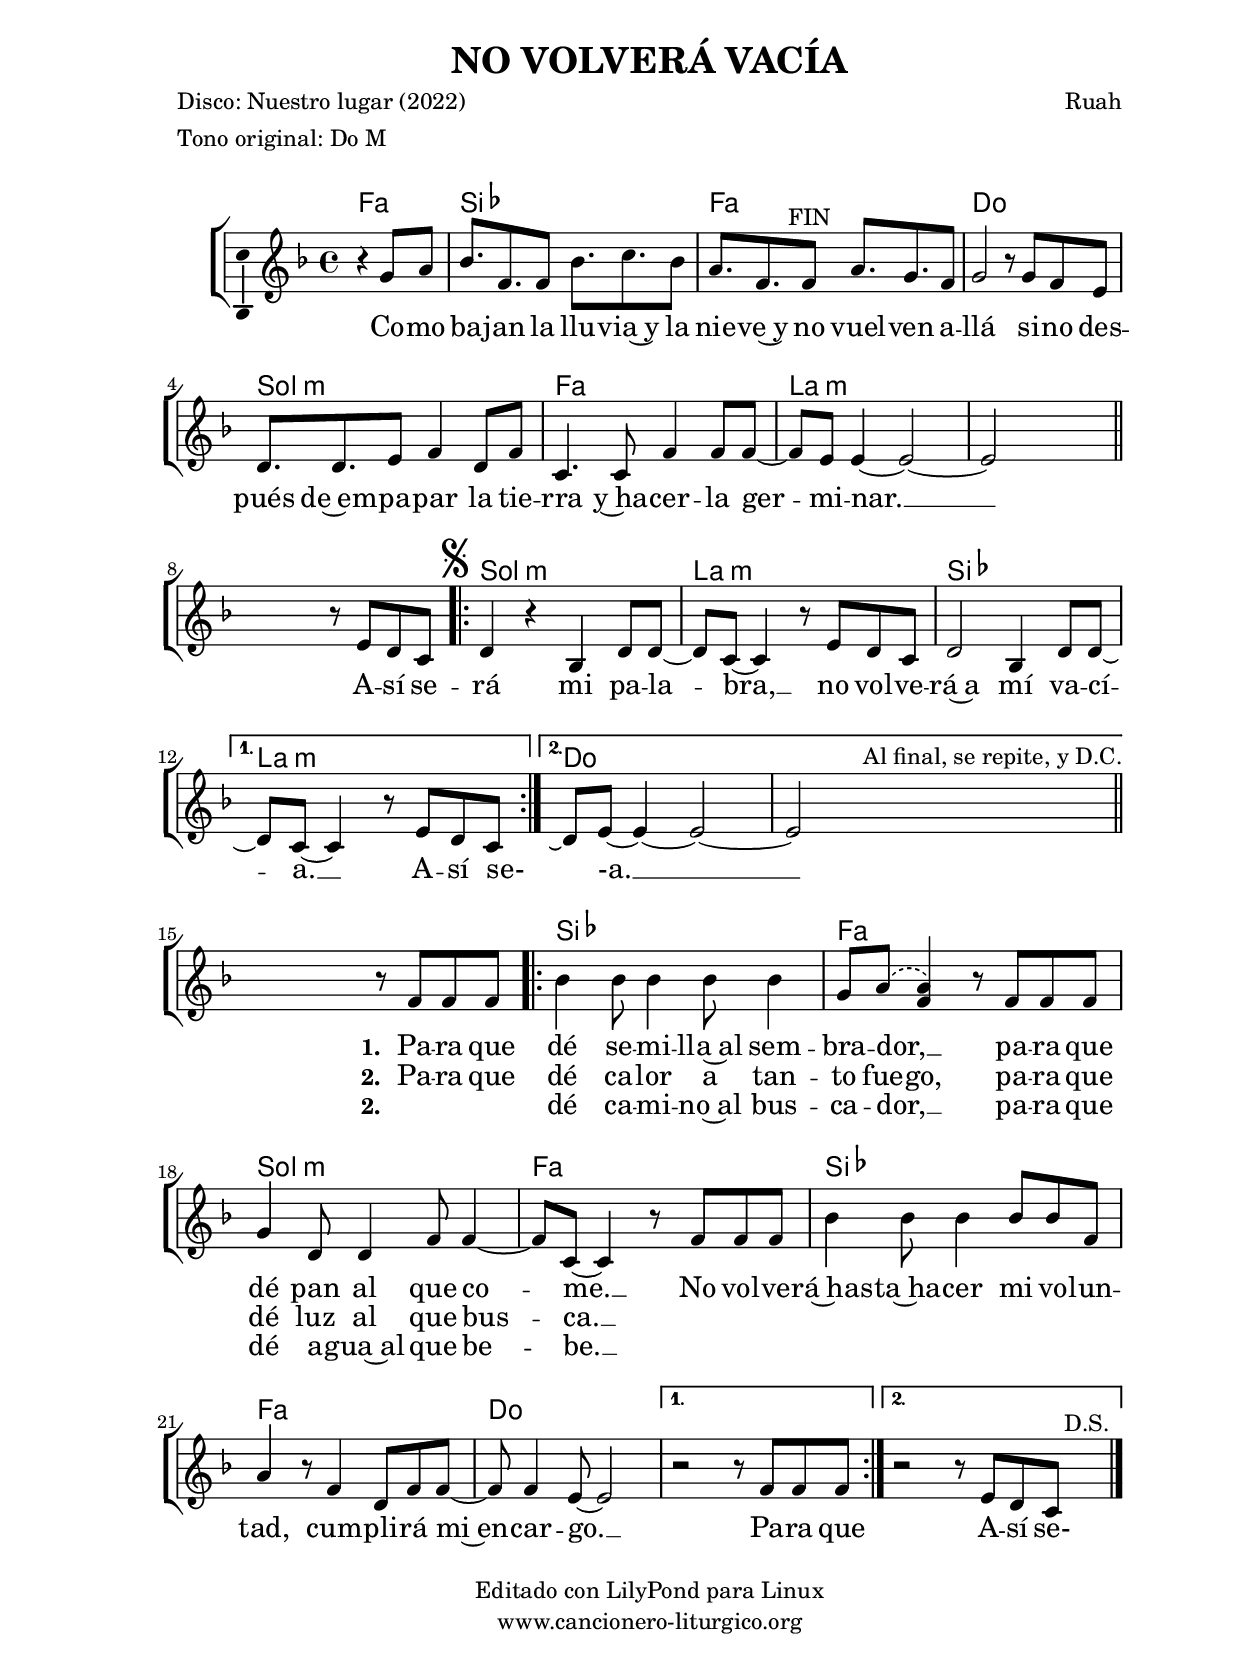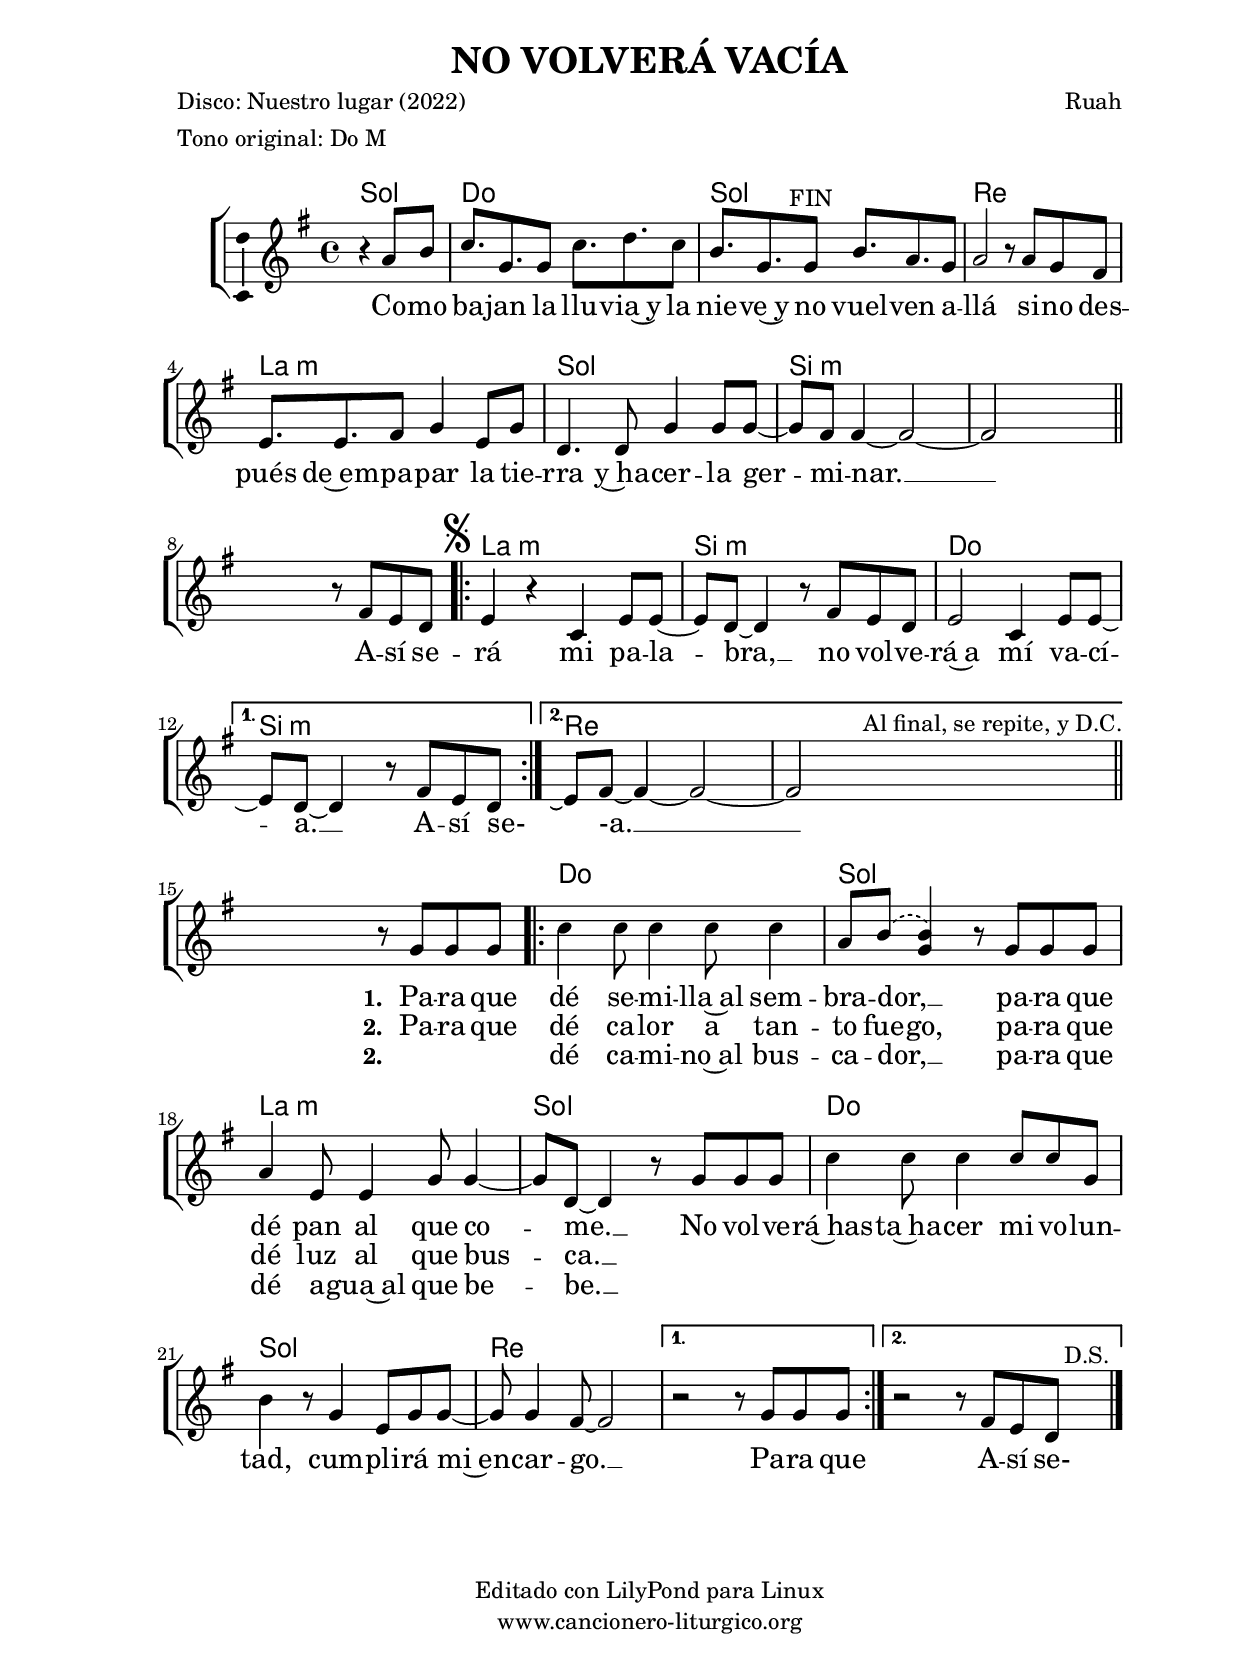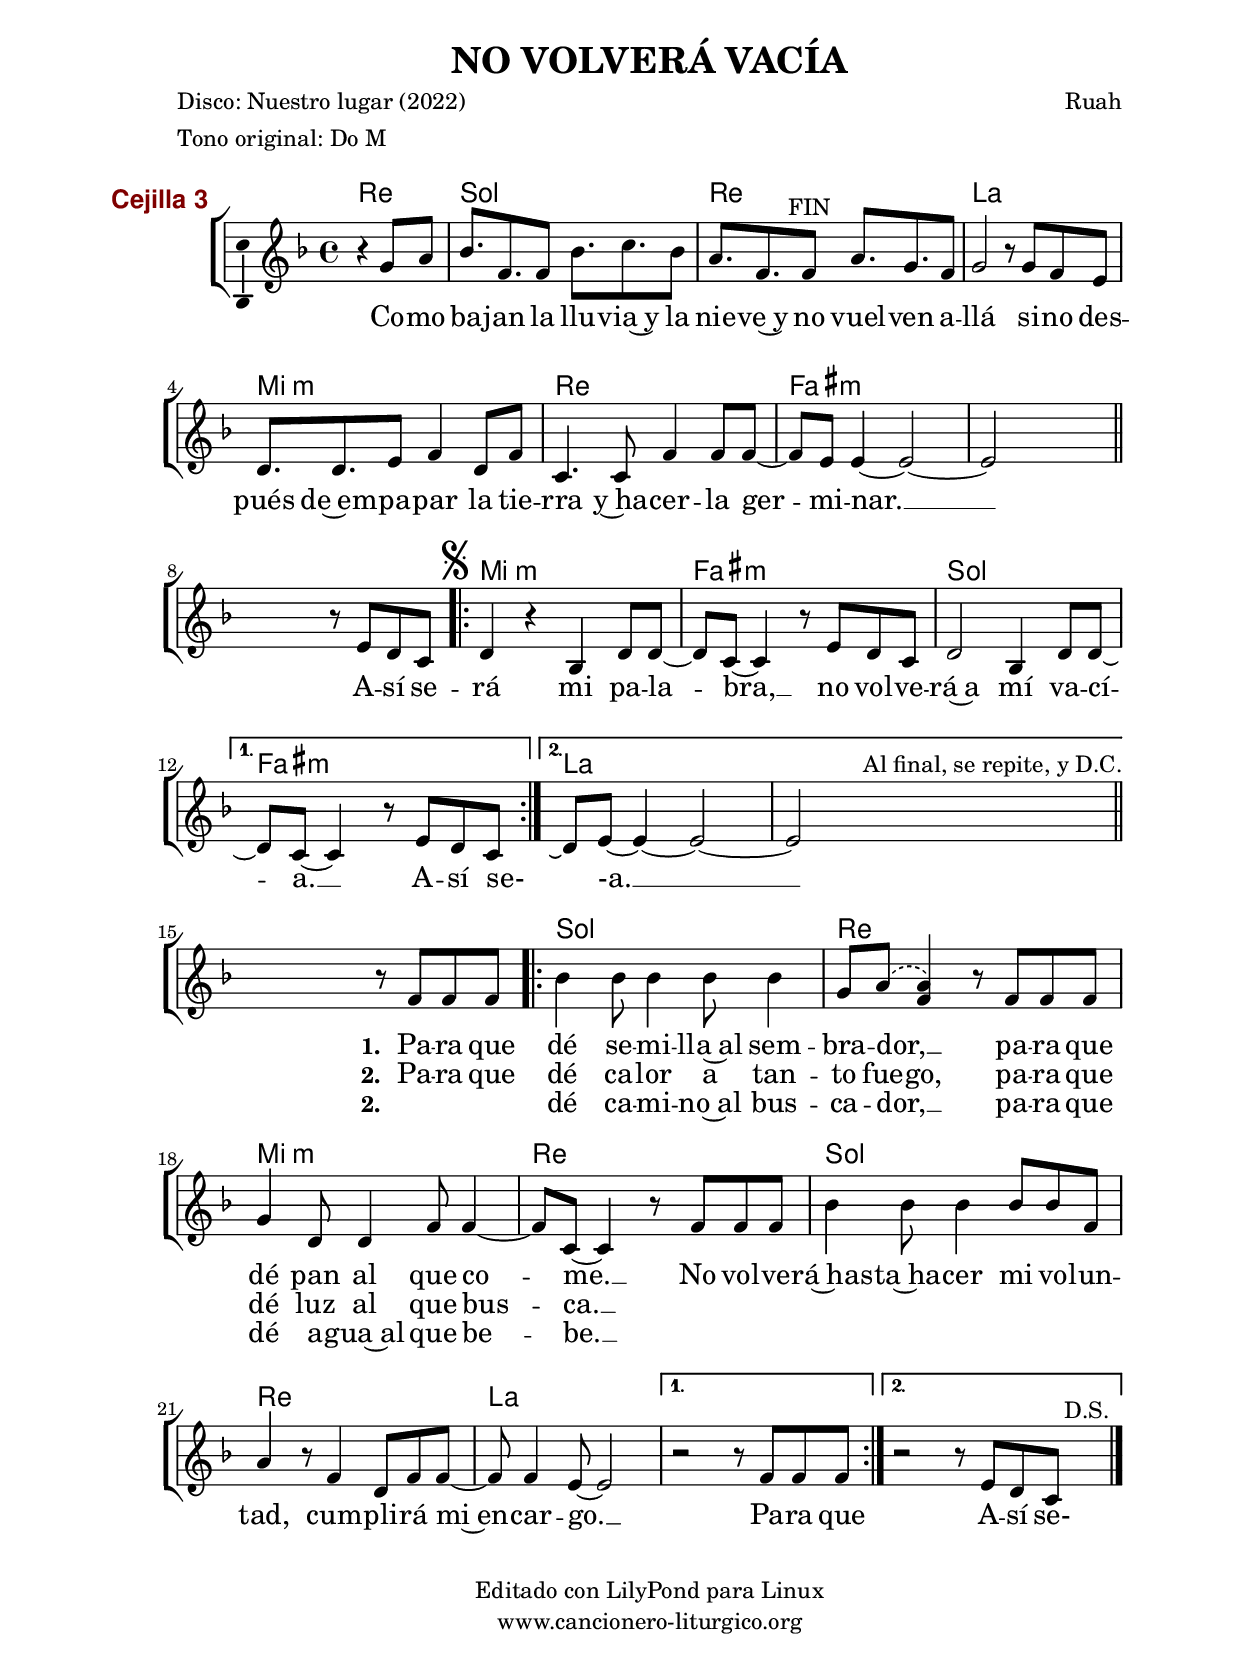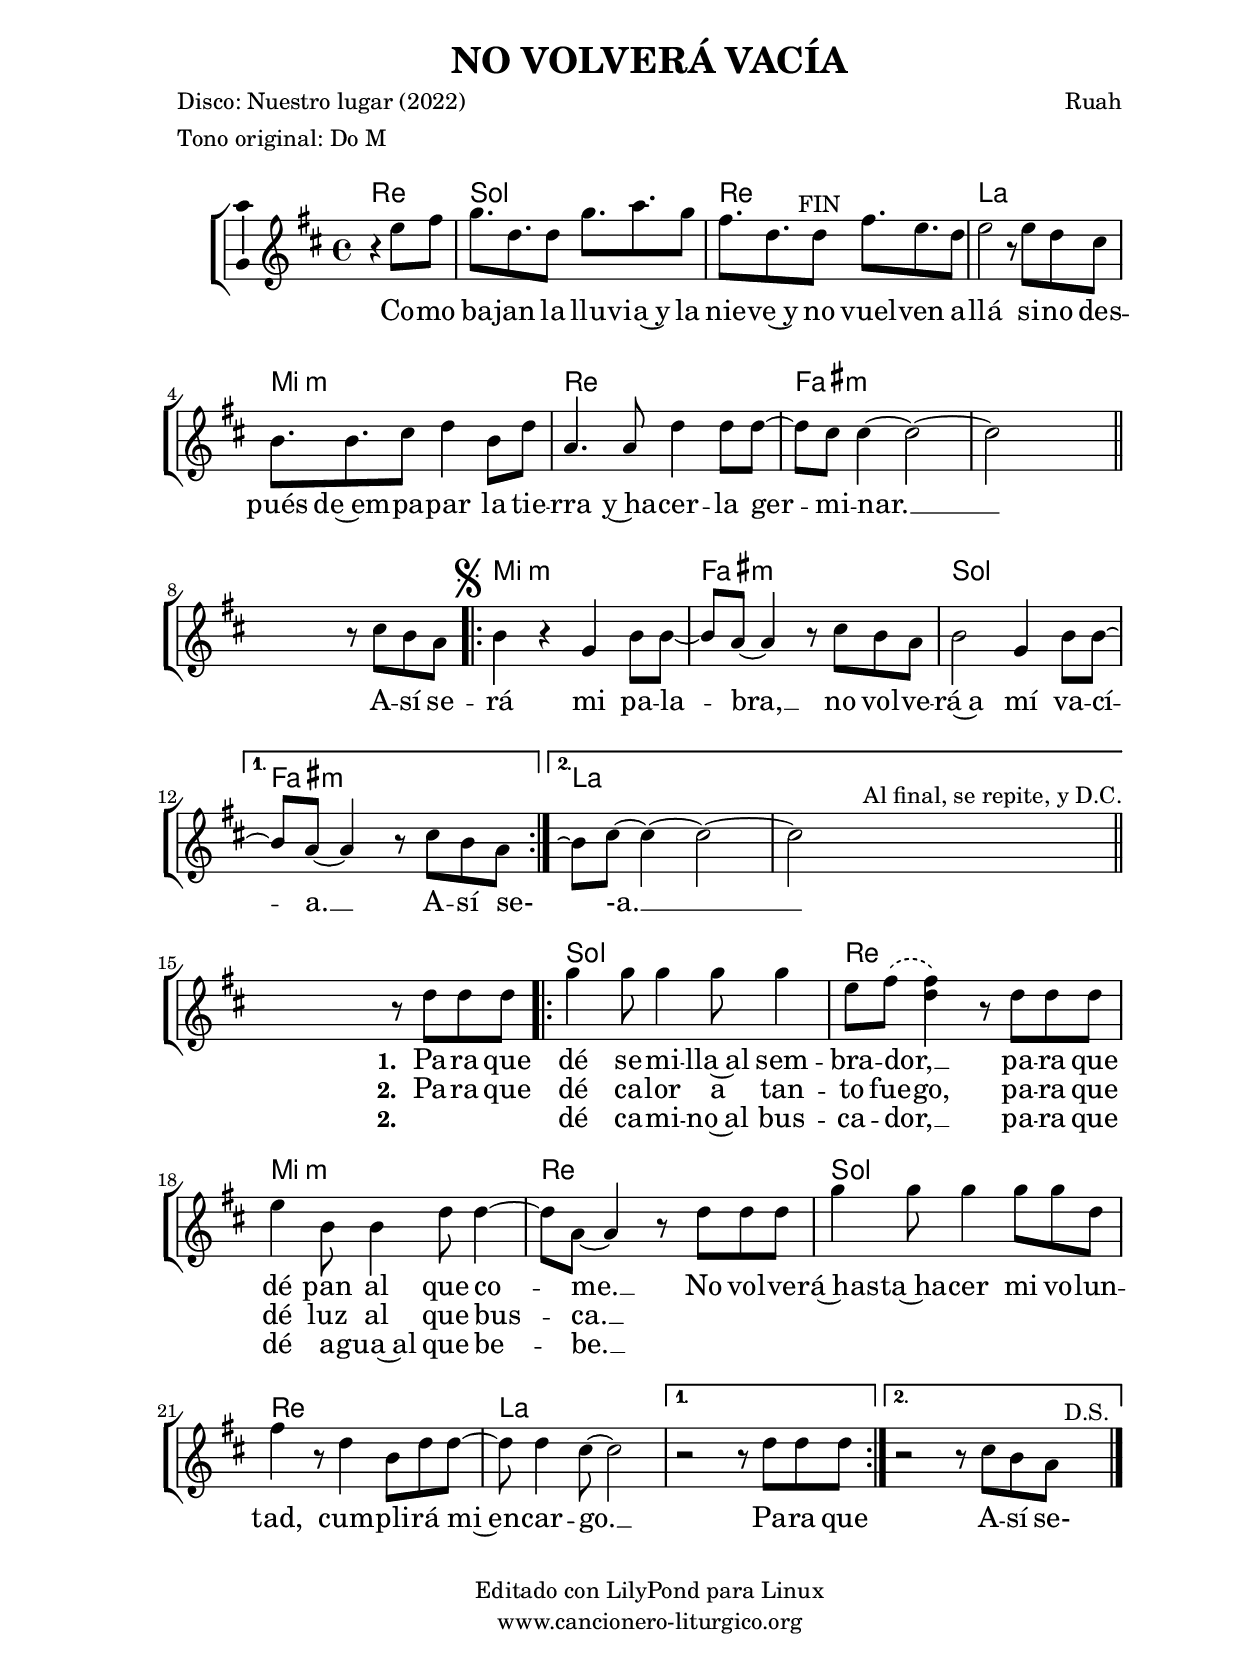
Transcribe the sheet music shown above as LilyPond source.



%versión de lilypond para la que se ha escrito esta partitura:
\version "2.16.0"

	%Tamaño papel
	#(set-default-paper-size "a4")
	%Tamaño partitura
	#(set-global-staff-size 20)
	%No responde al pulsar sobre una nota
	#(ly:set-option 'point-and-click #f)

%parámetros del encabezamiento:
\header {
	title = "NO VOLVERÁ VACÍA"
	subtitle = ""
	composer = "Ruah"
	poet = "Disco: Nuestro lugar (2022)"
	meter = "Tono original: Do M"
	arranger = ""
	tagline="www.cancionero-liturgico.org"
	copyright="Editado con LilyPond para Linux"
	tiempo = ""
	usos = "Comunión"
	letra = ""
	}

%parámetros asociados al papel:
\paper  {
	oddHeaderMarkup = \markup {\fill-line { \on-the-fly #not-first-page \fromproperty #'header:title \on-the-fly #not-first-page \fromproperty #'header:composer }}
	evenHeaderMarkup = \markup {\fill-line { \fromproperty #'header:composer \fromproperty #'header:title }}
	#(set-paper-size "a4")
	print-page-number = ##f
	first-page-number = 1
	print-first-page-number = ##f
%	head-separation = 3.0 \cm
	top-margin = 2.0 \cm
	bottom-margin = 0.5\cm
%	bottom-margin = -0.5\cm
	left-margin = 3.0 \cm
	line-width = 16.0 \cm 
	indent = 8\mm
	interscoreline = 2.\mm
	between-system-space = 15\mm
%	para que las partituras no llenen la hoja:
	ragged-bottom = ##t
%	idem para la última hoja:
	ragged-last-bottom = ##f
%	para que las partituras llenen el ancho del papel:
	ragged-last = ##f
	after-title-space = 2.5 \cm
page-count=1
%system-count=7

	%Flexible Vertical Spacing
%	markup-markup-spacing =
%	#'((basic-distance . 15) (minimum-distance . 15) (padding . 3))
	markup-system-spacing =
	#'((basic-distance . 15) (minimum-distance . 15) (padding . 3))
	system-system-spacing =
	#'((basic-distance . 15) (minimum-distance . 15) (padding . 3))
	score-system-spacing =
	#'((basic-distance . 15) (minimum-distance . 15) (padding . 5))
%	top-system-spacing = % header
%	#'((basic-distance . 8) (minimum-distance . 0) (padding . 0))
%	top-markup-spacing =
%	#'((basic-distance . 20) (minimum-distance . 20) (padding . 0))
	last-bottom-spacing = % footer
	#'((basic-distance . 5) (minimum-distance . 5) (padding . 0))
%	score-markup-spacing =
%	#'((basic-distance . 16) (minimum-distance . 13) (padding . 0))

	}


%parámetros que afectan a toda la partitura:
global =  {
	%clave de sol (G):
	\clef G
	%armadura:
	\transpose c f
	\key c \major
	\tempo 4=126
	\set Score.tempoHideNote = ##t
	}


acordes = {
	\italianChords
	\chordmode {
	\transpose c f
{

c2
f1 c g d:m c e:m e2:m
s2

s2
s2
\repeat volta 2 {
d1:m e:m f
}
\alternative {
{
e1:m
}
{
g1 g2
s2
}
}

s2
s2


\repeat volta 2 {
f1 c d:m c f c g
}
\alternative {
{
g1
}
{
g1
}
}


	}
	}
}

melodia = 
%%%https://www.youtube.com/watch?v=xOPhxWQmOgY
	\transpose c f
{
	\relative c'{
	\time 4/4

\phrasingSlurDashed

\partial2
r4 d8 e
f8. c c8 f8. g f8
e8. c^"     FIN" c8 e8. d c8
d2 r8 d8 c b
a8. a b8 c4 a8 c
g4. g8 c4 c8 c~
c8 b b4~b2~
b2 s2 

\bar "||"
\break

s2 r8 b8 a g
\mark \markup { \musicglyph #"scripts.segno" }
\repeat volta 2 {
a4 r4 f4 a8 a~
a8 g~g4 r8 b8 a g
a2 f4 a8 a~
}
\alternative {
{
a8 g~g4 r8 b8 a g
}
{
a8 \repeatTie b~b4~b2~
b2 s2^"Al final, se repite, y D.C."
}
}

\bar "||"
\break

s2
r8 c8 c c
\repeat volta 2 {
f4 f8 f4 f8 f4
d8 e  ^\(<e c>4\) r8 c8 c c
d4 a8 a4 c8 c4~
c8 g~g4 r8 c8 c c
f4 f8 f4 f8 f c
e4 r8 c4 a8 c c~
c8 c4 b8~b2
}
\alternative {
{
r2 r8 c8 c c
}
{
r2 r8 b8 a g^"   D.S.  "

}
}

\bar "|."
	}
	}


texto = \lyricmode {

Co -- mo ba -- jan la llu -- via~y la nie -- ve~y no vuel -- ven a -- llá
si -- no des -- pués de~em -- pa -- par la tie -- rra y~ha -- cer -- la ger -- mi -- nar. __

A -- sí se -- rá mi pa -- la -- bra, __ no vol -- ve -- rá~a mí va -- cí -- a. __
A -- sí se-
" " -a. __

\set stanza =#"1. "
Pa -- ra que dé se -- mi -- lla~al sem -- bra -- dor, __ _ pa -- ra que dé pan al que co -- me. __
No vol -- ve -- rá~has -- ta~ha -- cer mi vo -- lun -- tad, cum -- pli -- rá mi~en -- car -- go. __
Pa -- ra que
A -- sí se-

	}

textodos = \lyricmode {

\skip4 \skip4 \skip4 \skip4 \skip4 \skip4 \skip4 \skip4 \skip4 \skip4
\skip4 \skip4 \skip4 \skip4 \skip4 \skip4 \skip4 \skip4 \skip4 \skip4
\skip4 \skip4 \skip4 \skip4 \skip4 \skip4 \skip4 \skip4 \skip4 \skip4
\skip4 \skip4 \skip4 \skip4 \skip4 \skip4 \skip4 \skip4 \skip4 \skip4
\skip4 \skip4 \skip4 \skip4 \skip4 \skip4 \skip4 \skip4 \skip4 \skip4
\skip4 \skip4

\set stanza =#"2. "
Pa -- ra que dé ca -- lor a tan -- to fue -- go, pa -- ra que dé luz al que bus -- ca. __

	}

textotres = \lyricmode {

\skip4 \skip4 \skip4 \skip4 \skip4 \skip4 \skip4 \skip4 \skip4 \skip4
\skip4 \skip4 \skip4 \skip4 \skip4 \skip4 \skip4 \skip4 \skip4 \skip4
\skip4 \skip4 \skip4 \skip4 \skip4 \skip4 \skip4 \skip4 \skip4 \skip4
\skip4 \skip4 \skip4 \skip4 \skip4 \skip4 \skip4 \skip4 \skip4 \skip4
\skip4 \skip4 \skip4 \skip4 \skip4 \skip4 \skip4 \skip4 \skip4 \skip4
\skip4 \skip4

\set stanza =#"2. "
"  " "  " "  " dé ca -- mi -- no~al bus -- ca -- dor, __ _ pa -- ra que dé a -- gua~al que be -- be. __

}

acordesStaff = \context ChordNames = acordesStaff <<
	\set chordChanges = ##t
	\acordes
	>>


%%%%%%%%%%%%%%%%%%%%%%%%%%%%%%%%%%% CEJILLA %%%%%%%%%%%%%%%%%%%%%%%%%%%%%%%%%%%
acordescejilla = {
%%%	\override ChordNames.ChordName #'font-size = #-1
%%%	\override ChordNames.ChordName #'font-series = #'bold
	\transpose f d {
		\acordes
		}
	}

acordescejillaStaff = \context ChordNames = acordescejillaStaff <<
	\set Staff.instrumentName = \markup \with-color #darkred \larger \bold \sans "Cejilla 3"
	\set chordChanges = ##t
	\acordescejilla
	>>
%%%%%%%%%%%%%%%%%%%%%%%%%%%%%%%%%%% CEJILLA %%%%%%%%%%%%%%%%%%%%%%%%%%%%%%%%%%%


vozStaff = \context Voice = vozStaff
\with {\consists "Ambitus_engraver"}
<<
%	\set Staff.instrumentName = ""
%	\set Staff.shortInstrumentName = ""
%	\set Staff.midiInstrument = #"clarinet"
%	\set Staff.midiInstrument = #"cello"
%	\set Staff.midiInstrument = #"flute"
	\set Staff.midiInstrument = #"electric guitar (jazz)"
%	\set Staff.midiInstrument = #"english horn"
%	\set Staff.midiInstrument = #"violin"
%	\set Staff.midiInstrument = #"glockenspiel"
	\set Staff.midiMinimumVolume = #0.7
	\set Staff.midiMaximumVolume = #0.9
	\global
	\melodia
	>>

textoStaff = \context Lyrics = textoStaff <<
	\lyricsto vozStaff \texto
	>>

textodosStaff = \context Lyrics = textodosStaff <<
	\lyricsto vozStaff \textodos
	>>

textotresStaff = \context Lyrics = textotresStaff <<
	\lyricsto vozStaff \textotres
	>>


\book {
	\score {
		\context ChoirStaff {
			\override StaffGroup.SystemStartBracket #'collapse-height = #1
			\override Score.SystemStartBar #'collapse-height = #1
			<<
			\acordesStaff
			\vozStaff
			\textoStaff
			\textodosStaff
			\textotresStaff
			>>
			}
		\layout {
	    		\context {
				\Lyrics
				\override LyricText #'font-size = #2
				}
	   		 \context {
				\Score
				\override StaffSymbol #'staff-space = #(magstep +3)
				}
			}
		}
	\score {
		\unfoldRepeats
		\context ChoirStaff {
			<<
			\acordesStaff
			\vozStaff
			>>
			}
		\midi {
	  		\context {
	  			\Score
				tempoWholesPerMinute = #(ly:make-moment 70 4)
				}
			}
		}
	}


%Partitura para guitarra
#(define output-suffix "G")
\book {
	\score {
		\context ChoirStaff {
			\override StaffGroup.SystemStartBracket #'collapse-height = #1
			\override Score.SystemStartBar #'collapse-height = #1
			<<
			\acordescejillaStaff
			\vozStaff
			\textoStaff
			\textodosStaff
			\textotresStaff
			>>
			}
		\layout {
%%%%%%%%%%%%%%%%%%%%%%%%%%%%%%%%%%% CEJILLA %%%%%%%%%%%%%%%%%%%%%%%%%%%%%%%%%%%
			\context {
				\ChordNames \consists Instrument_name_engraver
				}
%%%%%%%%%%%%%%%%%%%%%%%%%%%%%%%%%%% CEJILLA %%%%%%%%%%%%%%%%%%%%%%%%%%%%%%%%%%%
	    		\context {
				\Lyrics
				\override LyricText #'font-size = #2
				}
	   		 \context {
				\Score
				\override StaffSymbol #'staff-space = #(magstep +3)
				}
			}
		}
	}


#(define output-suffix "C")
\book {
	\score {
		\context ChoirStaff {
			\override StaffGroup.SystemStartBracket #'collapse-height = #1
			\override Score.SystemStartBar #'collapse-height = #1
\transpose c d
			<<
			\acordesStaff
			\vozStaff
			\textoStaff
			\textodosStaff
			\textotresStaff
			>>
			}
		\layout {
	    		\context {
				\Lyrics
				\override LyricText #'font-size = #2
				}
	   		 \context {
				\Score
				\override StaffSymbol #'staff-space = #(magstep +3)
				}
			}
		}
	}


#(define output-suffix "S")
\book {
	\score {
		\context ChoirStaff {
			\override StaffGroup.SystemStartBracket #'collapse-height = #1
			\override Score.SystemStartBar #'collapse-height = #1
\transpose c a
			<<
			\acordesStaff
			\vozStaff
			\textoStaff
			\textodosStaff
			\textotresStaff
			>>
			}
		\layout {
	    		\context {
				\Lyrics
				\override LyricText #'font-size = #2
				}
	   		 \context {
				\Score
				\override StaffSymbol #'staff-space = #(magstep +3)
				}
			}
		}
	}





